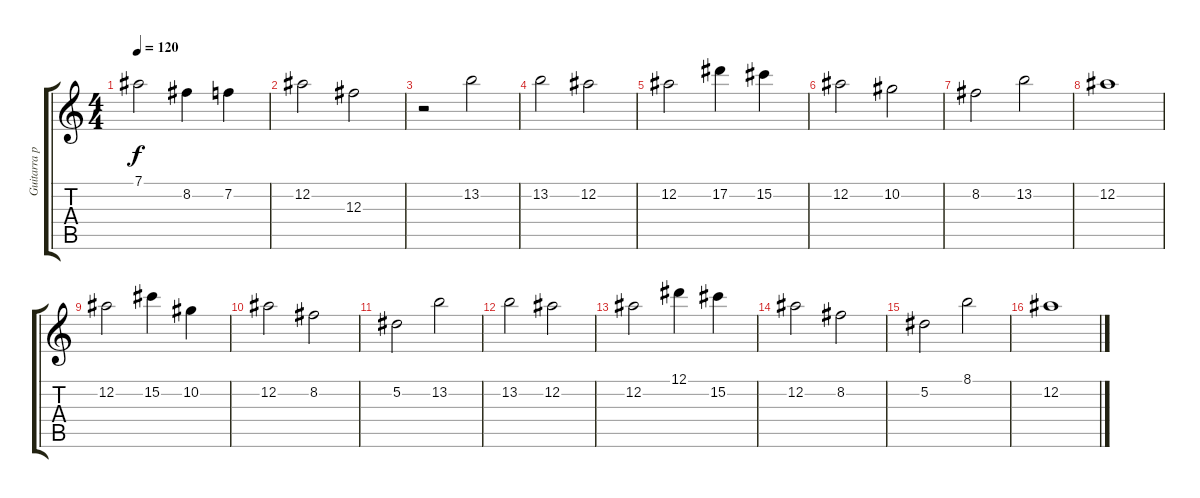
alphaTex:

\track ("Guitarra principal" "Guitarra p") {instrument acousticguitarsteel}
\staff {score tabs}
\tuning (Eb4 Bb3 Gb3 Db3 Ab2 Eb2) {hide}
\ts (4 4)
\tempo 120
\clef g2
\ks c
7.1.2{dy f} 8.2.4 7.2.4 |
12.2.2 12.3.2 |
r.2 13.2.2 |
13.2.2 12.2.2 |
12.2.2 17.2.4 15.2.4 |
12.2.2 10.2.2 |
8.2.2 13.2.2 |
12.2.1 |
12.2.2 15.2.4 10.2.4 |
12.2.2 8.2.2 |
5.2.2 13.2.2 |
13.2.2 12.2.2 |
12.2.2 12.1.4 15.2.4 |
12.2.2 8.2.2 |
5.2.2 8.1.2 |
12.2.1
